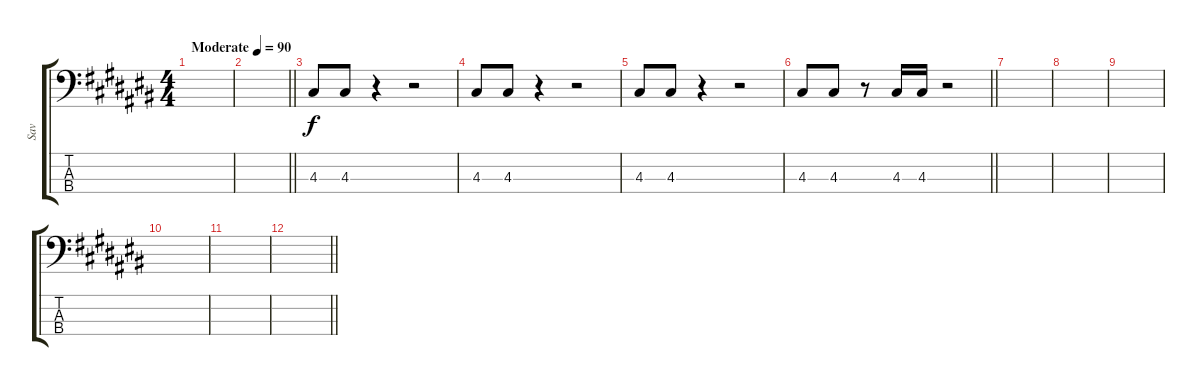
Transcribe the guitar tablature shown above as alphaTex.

\track ("Sav" "Sav") {instrument electricbasspick}
\staff {score tabs}
\tuning (G2 D2 A1 E1) {hide}
\ts (4 4)
\tempo (90 "Moderate")
\clef f4
\ks c#
|
\barLineRight lightlight
|
4.3.8 4.3.8 r.4 r.2 |
4.3.8 4.3.8 r.4 r.2 |
4.3.8 4.3.8 r.4 r.2 |
\barLineRight lightlight
4.3.8 4.3.8 r.8 4.3.16 4.3.16 r.2 |
|
|
|
|
|
\barLineRight lightlight
